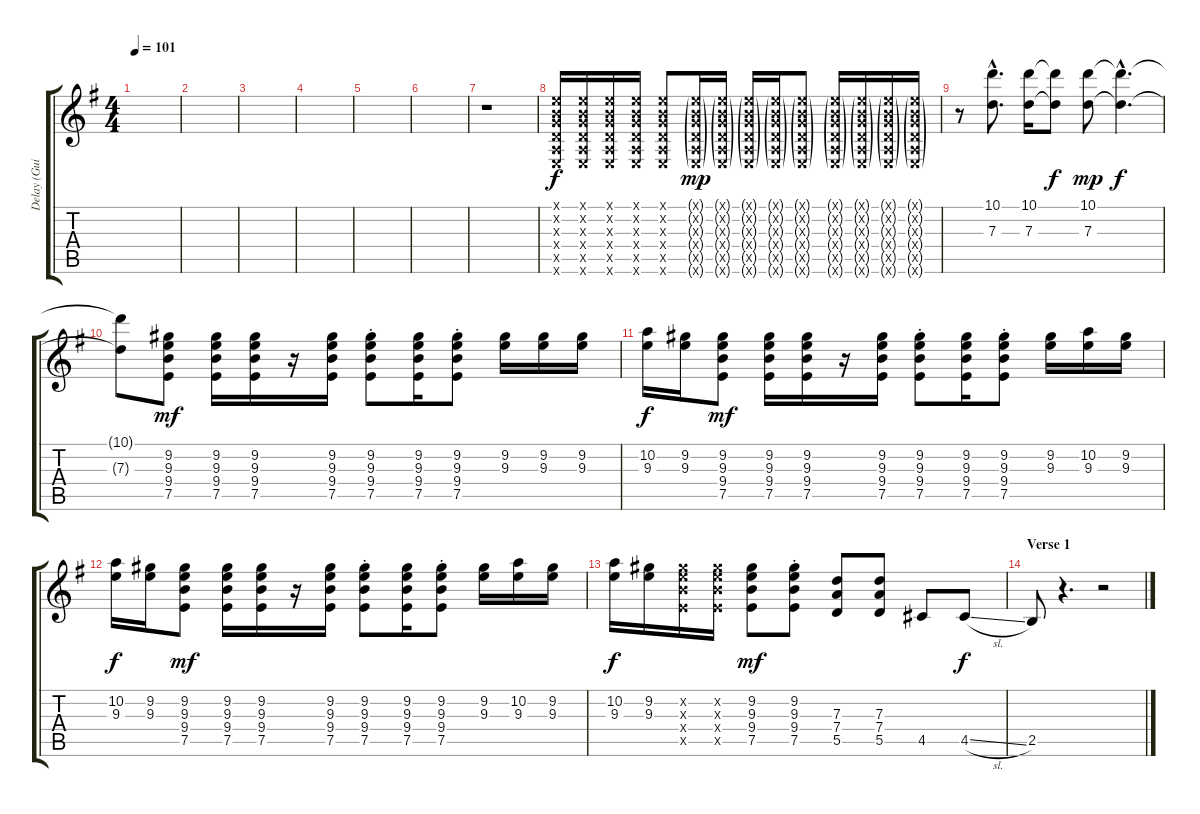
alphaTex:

\track ("Delay (Guitar1)" "Delay (Gui") {instrument distortionguitar}
\staff {score tabs}
\tuning (E4 B3 G3 D3 A2 E2) {hide}
\ts (4 4)
\tempo 101
\clef g2
\ks eminor
|
|
|
|
|
|
r.1 |
(0.1{x} 0.2{x} 0.3{x} 0.4{x} 0.5{x} 0.6{x}).16 (0.1{x} 0.2{x} 0.3{x} 0.4{x} 0.5{x} 0.6{x}).16 (0.1{x} 0.2{x} 0.3{x} 0.4{x} 0.5{x} 0.6{x}).16 (0.1{x} 0.2{x} 0.3{x} 0.4{x} 0.5{x} 0.6{x}).16 (0.1{x} 0.2{x} 0.3{x} 0.4{x} 0.5{x} 0.6{x}).8 (0.1{g x} 0.2{g x} 0.3{g x} 0.4{g x} 0.5{g x} 0.6{g x}).16{dy mp} (0.1{g x} 0.2{g x} 0.3{g x} 0.4{g x} 0.5{g x} 0.6{g x}).16 (0.1{g x} 0.2{g x} 0.3{g x} 0.4{g x} 0.5{g x} 0.6{g x}).16 (0.1{g x} 0.2{g x} 0.3{g x} 0.4{g x} 0.5{g x} 0.6{g x}).16 (0.1{g x} 0.2{g x} 0.3{g x} 0.4{g x} 0.5{g x} 0.6{g x}).8 (0.1{g x} 0.2{g x} 0.3{g x} 0.4{g x} 0.5{g x} 0.6{g x}).16 (0.1{g x} 0.2{g x} 0.3{g x} 0.4{g x} 0.5{g x} 0.6{g x}).16 (0.1{g x} 0.2{g x} 0.3{g x} 0.4{g x} 0.5{g x} 0.6{g x}).16 (0.1{g x} 0.2{g x} 0.3{g x} 0.4{g x} 0.5{g x} 0.6{g x}).16 |
r.8 (10.1{hac} 7.3{hac}).8{d} (10.1 7.3).16 (10.1{t} 7.3{t}).8{dy f} (10.1 7.3).8{dy mp} (10.1{t} 7.3{hac t}).4{d dy f} |
(10.1{t} 7.3{t}).8 (9.2 9.3 9.4 7.5).8{dy mf} (9.2 9.3 9.4 7.5).16 (9.2 9.3 9.4 7.5).16 r.16 (9.2 9.3 9.4 7.5).16 (9.2{st} 9.3{st} 9.4{st} 7.5{st}).8 (9.2 9.3 9.4 7.5).16 (9.2{st} 9.3{st} 9.4{st} 7.5{st}).8 (9.2 9.3).16 (9.2 9.3).16 (9.2 9.3).16 |
(10.2 9.3).16{dy f} (9.2 9.3).16 (9.2 9.3 9.4 7.5).8{dy mf} (9.2 9.3 9.4 7.5).16 (9.2 9.3 9.4 7.5).16 r.16 (9.2 9.3 9.4 7.5).16 (9.2{st} 9.3{st} 9.4{st} 7.5{st}).8 (9.2 9.3 9.4 7.5).16 (9.2{st} 9.3{st} 9.4{st} 7.5{st}).8 (9.2 9.3).16 (10.2 9.3).16 (9.2 9.3).16 |
(10.2 9.3).16{dy f} (9.2 9.3).16 (9.2 9.3 9.4 7.5).8{dy mf} (9.2 9.3 9.4 7.5).16 (9.2 9.3 9.4 7.5).16 r.16 (9.2 9.3 9.4 7.5).16 (9.2{st} 9.3{st} 9.4{st} 7.5{st}).8 (9.2 9.3 9.4 7.5).16 (9.2{st} 9.3{st} 9.4{st} 7.5{st}).8 (9.2 9.3).16 (10.2 9.3).16 (9.2 9.3).16 |
(10.2 9.3).16{dy f} (9.2 9.3).16 (9.2{x} 9.3{x} 9.4{x} 7.5{x}).16 (9.2{x} 9.3{x} 9.4{x} 7.5{x}).16 (9.2 9.3 9.4 7.5).8{dy mf} (9.2{st} 9.3{st} 9.4{st} 7.5{st}).8 (7.3 7.4 5.5).8 (7.3 7.4 5.5).8 4.5.8 4.5{sl}.8{dy f} |
\section ("" "Verse 1")
2.5.8 r.4{d} r.2
